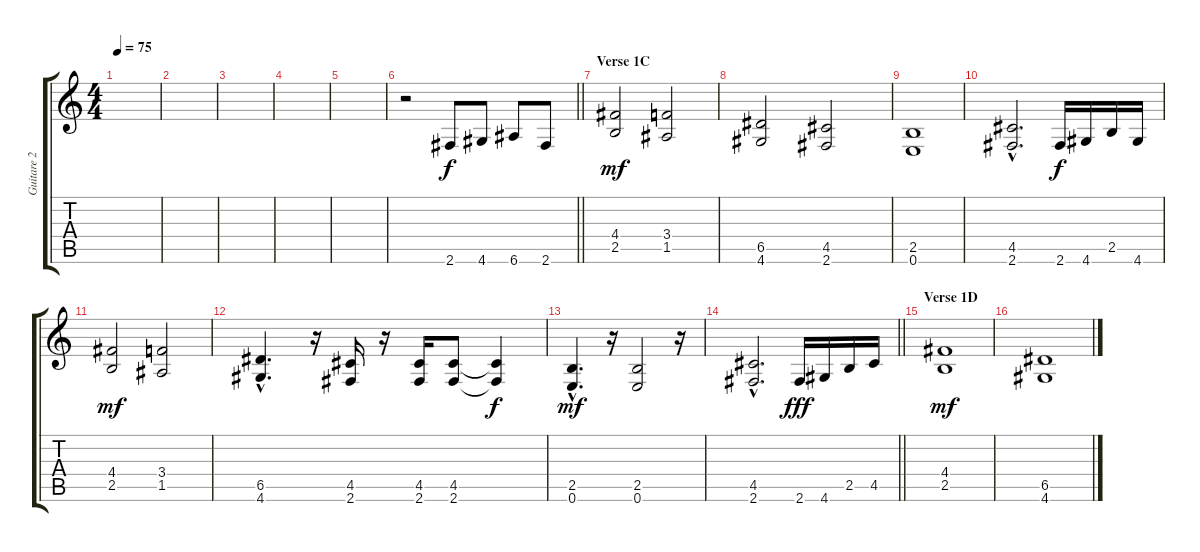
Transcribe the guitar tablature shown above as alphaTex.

\track ("Guitare 2" "Guitare 2") {instrument overdrivenguitar}
\staff {score tabs}
\tuning (E4 B3 G3 D3 A2 E2) {hide}
\ts (4 4)
\tempo 75
\clef g2
\ks c
|
|
|
|
|
\barLineRight lightlight
r.2 2.6.8 4.6.8 6.6.8 2.6.8 |
\section ("" "Verse 1C")
(4.4 2.5).2{dy mf} (3.4 1.5).2 |
(6.5 4.6).2 (4.5 2.6).2 |
(2.5 0.6).1 |
(4.5{hac} 2.6{hac}).2{d} 2.6.16{dy f} 4.6.16 2.5.16 4.6.16 |
(4.4 2.5).2{dy mf} (3.4 1.5).2 |
(6.5{hac} 4.6{hac}).4{d} r.16 (4.5 2.6).16 r.16 (4.5 2.6).16 (4.5 2.6).8 (4.5{t} 2.6{t}).4{dy f} |
(2.5{hac} 0.6{hac}).4{d dy mf} r.16 (2.5 0.6).2 r.16 |
\barLineRight lightlight
(4.5{hac} 2.6{hac}).2{d} 2.6.16{dy fff} 4.6.16 2.5.16 4.5.16 |
\section ("" "Verse 1D")
(4.4 2.5).1{dy mf} |
(6.5 4.6).1
